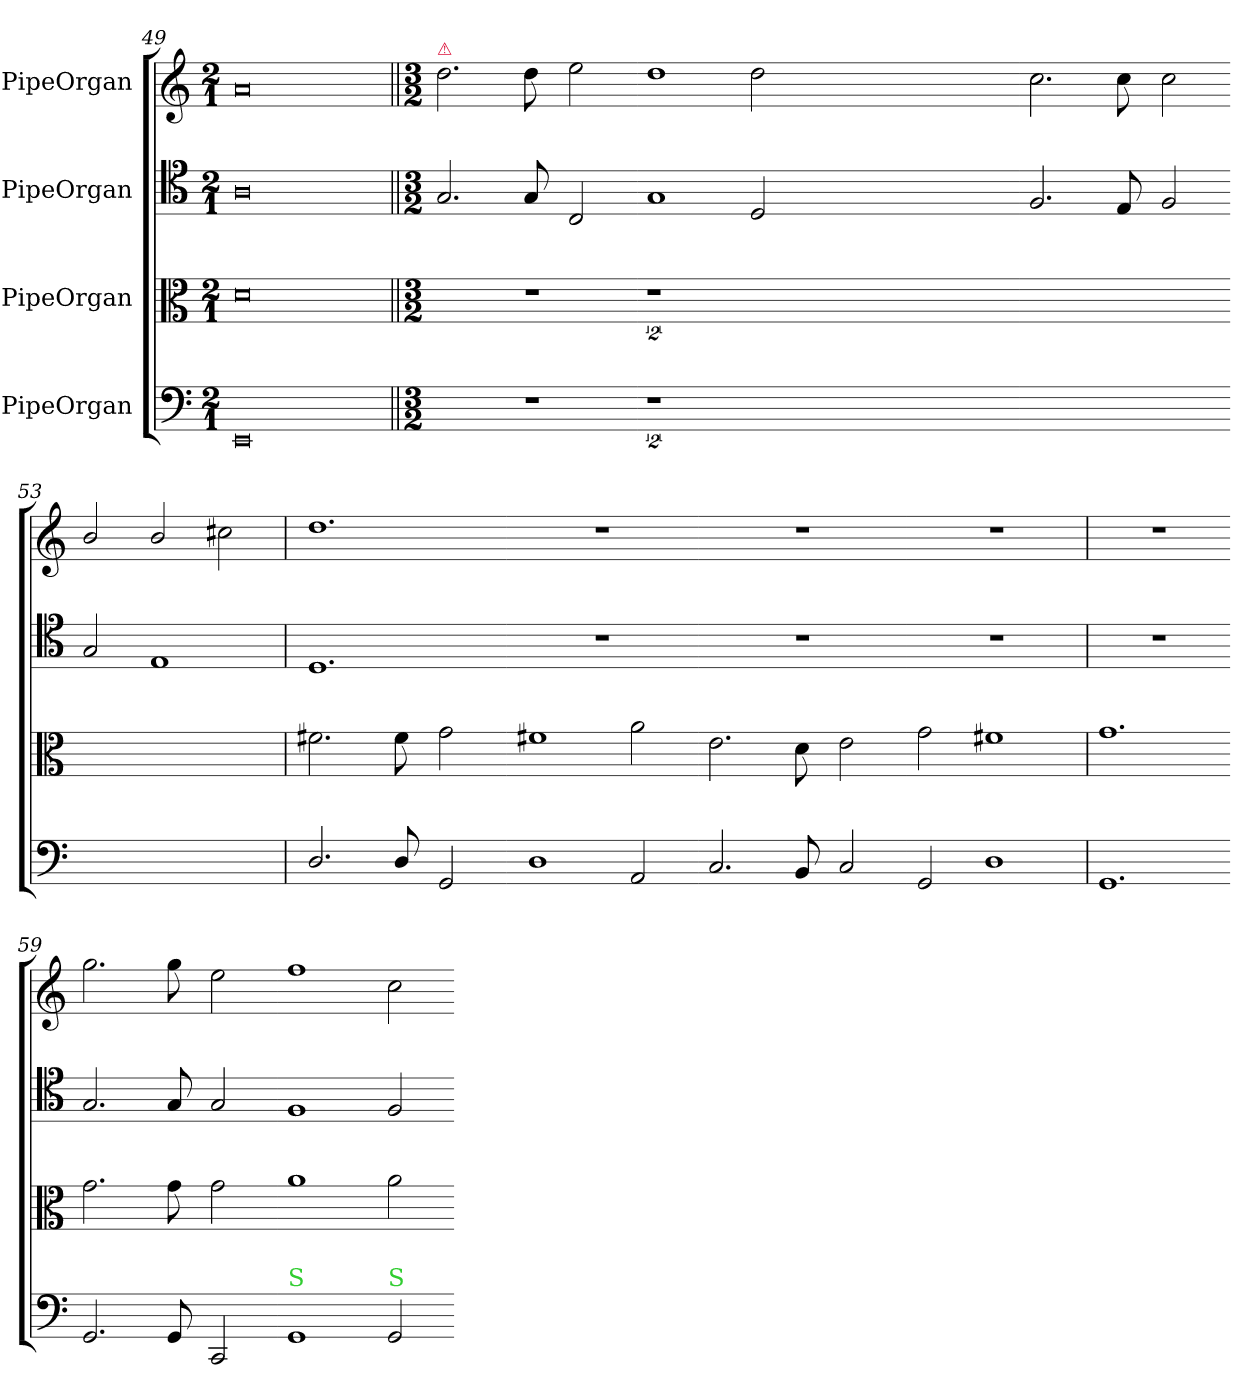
**kern	**kern	**kern	**kern
*part4	*part3	*part2	*part1
*staff4	*staff3	*staff2	*staff1
*I"PipeOrgan	*I"PipeOrgan	*I"PipeOrgan	*I"PipeOrgan
*clefF4	*clefC3	*clefC4	*clefG2
*k[]	*k[]	*k[]	*k[]
*C:	*C:	*C:	*C:
*M2/1	*M2/1	*M2/1	*M2/1
=49	=49	=49	=49
0EE	0d	0A	0a
=50||	=50||	=50||	=50||
*M3/2	*M3/2	*M3/2	*M3/2
!	!	!	!LO:TX:a:color=crimson:t=⚠
1.r	1.r	2.G/	2.dd\
!	!	!LO:N:vis=8	!LO:N:vis=8
.	.	4G/	4dd\
.	.	2C/	2ee\
=51-	=51-	=51-	=51-
2%9r	2%9r	1G	1dd
.	.	2D/	2dd\
.	.	0.ryy	0.ryy
=52-	=52-	=52-	=52-
1.ryy	1.ryy	2.F/	2.cc\
!	!	!LO:N:vis=8	!LO:N:vis=8
.	.	4E/	4cc\
.	.	2F/	2cc\
=53-	=53-	=53-	=53-
1.ryy	1.ryy	2G/	2b/
.	.	1E	2b/
.	.	.	2cc#X\
=54	=54	=54	=54
2.D/	2.f#X\	1.D	1.dd
!LO:N:vis=8	!LO:N:vis=8	!	!
4D/	4f#\	.	.
2GG/	2g\	.	.
=55-	=55-	=55-	=55-
1D	1f#X	1.r	1.r
2AA/	2a\	.	.
=56-	=56-	=56-	=56-
2.C/	2.e\	1.r	1.r
!LO:N:vis=8	!LO:N:vis=8	!	!
4BB/	4d\	.	.
2C/	2e\	.	.
=57-	=57-	=57-	=57-
2GG/	2g\	1.r	1.r
1D	1f#X	.	.
=58	=58	=58	=58
1.GG	1.g	1.r	1.r
=59-	=59-	=59-	=59-
2.GG/	2.g\	2.G/	2.gg\
!LO:N:vis=8	!LO:N:vis=8	!LO:N:vis=8	!LO:N:vis=8
4GG/	4g\	4G/	4gg\
2CC/	2g\	2G/	2ee\
=60-	=60-	=60-	=60-
!LO:TX:a:color=limegreen:t=S	!	!	!
1GG	1a	1F	1ff
!LO:TX:a:color=limegreen:t=S	!	!	!
2GG/	2a\	2F/	2cc\
=-	=-	=-	=-
*-	*-	*-	*-
